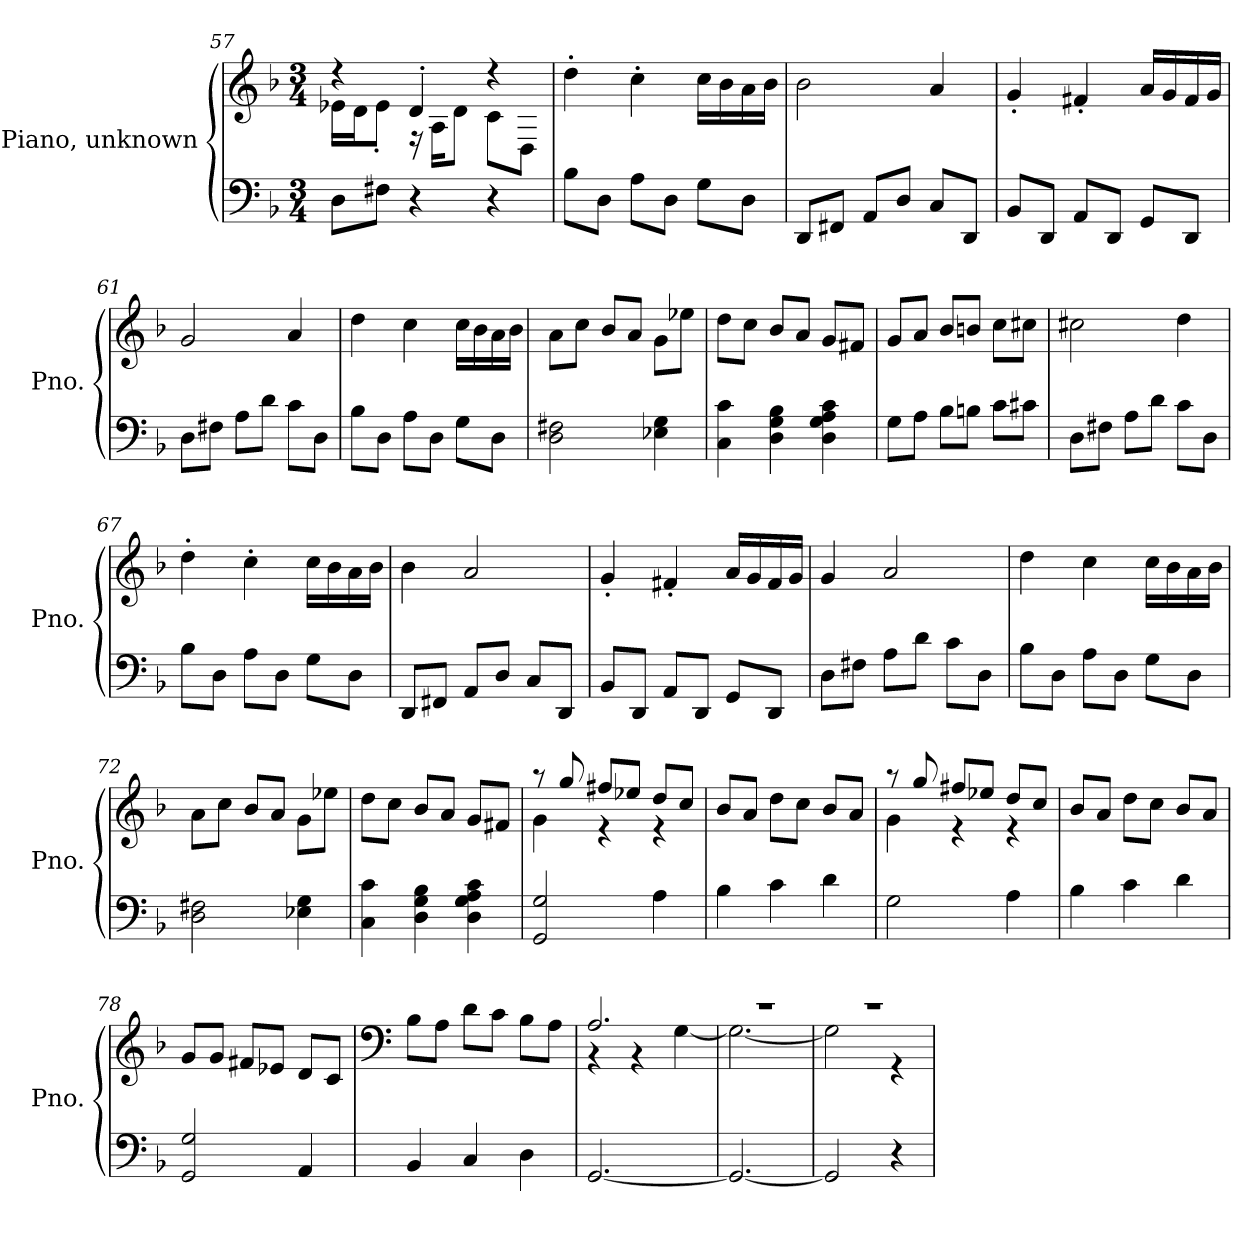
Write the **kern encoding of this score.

**kern	**kern
*part1	*part1
*staff2	*staff1
*I"Piano, unknown	*
*I'Pno.	*
*clefF4	*clefG2
*k[b-]	*k[b-]
*M3/4	*M3/4
=57	=57
*	*^
8D\L	4r	16e-X\LL
.	.	16d\J
8F#X\J	.	8e-'\J
4r	4d'/	16r
.	.	16A\KL
.	.	8d\J
4r	4r	8c\L
.	.	8D\J
*	*v	*v
=58	=58
8B-\L	4dd'\
8D\J	.
8A\L	4cc'\
8D\J	.
8G\L	16cc\LL
.	16b-\
8D\J	16a\
.	16b-\JJ
!!LO:LB:g=z
=59	=59
8DD/L	2b-\
8FF#X/J	.
8AA/L	.
8D/J	.
8C/L	4a/
8DD/J	.
=60	=60
8BB-/L	4g'/
8DD/J	.
8AA/L	4f#X'/
8DD/J	.
8GG/L	16a/LL
.	16g/
8DD/J	16f#/
.	16g/JJ
=61	=61
8D\L	2g/
8F#X\J	.
8A\L	.
8d\J	.
8c\L	4a/
8D\J	.
=62	=62
8B-\L	4dd\
8D\J	.
8A\L	4cc\
8D\J	.
8G\L	16cc\LL
.	16b-\
8D\J	16a\
.	16b-\JJ
=63	=63
2D\ 2F#X\	8a\L
.	8cc\J
.	8b-/L
.	8a/J
4E-X\ 4G\	8g\L
.	8ee-X\J
!!LO:PB:g=z
=64	=64
4C\ 4c\	8dd\L
.	8cc\J
4D\ 4G\ 4B-\	8b-/L
.	8a/J
4D\ 4G\ 4A\ 4c\	8g/L
.	8f#X/J
=65	=65
8G\L	8g/L
8A\J	8a/J
8B-\L	8b-/L
8Bn\J	8bn/J
8c\L	8cc\L
8c#X\J	8cc#X\J
=66	=66
8D\L	2cc#X\
8F#X\J	.
8A\L	.
8d\J	.
8c\L	4dd\
8D\J	.
=67	=67
8B-\L	4dd'\
8D\J	.
8A\L	4cc'\
8D\J	.
8G\L	16cc\LL
.	16b-\
8D\J	16a\
.	16b-\JJ
=68	=68
8DD/L	4b-\
8FF#X/J	.
8AA/L	2a/
8D/J	.
8C/L	.
8DD/J	.
!!LO:LB:g=z
=69	=69
8BB-/L	4g'/
8DD/J	.
8AA/L	4f#X'/
8DD/J	.
8GG/L	16a/LL
.	16g/
8DD/J	16f#/
.	16g/JJ
=70	=70
8D\L	4g/
8F#X\J	.
8A\L	2a/
8d\J	.
8c\L	.
8D\J	.
=71	=71
8B-\L	4dd\
8D\J	.
8A\L	4cc\
8D\J	.
8G\L	16cc\LL
.	16b-\
8D\J	16a\
.	16b-\JJ
=72	=72
2D\ 2F#X\	8a\L
.	8cc\J
.	8b-/L
.	8a/J
4E-X\ 4G\	8g\L
.	8ee-X\J
=73	=73
4C\ 4c\	8dd\L
.	8cc\J
4D\ 4G\ 4B-\	8b-/L
.	8a/J
4D\ 4G\ 4A\ 4c\	8g/L
.	8f#X/J
!!LO:LB:g=z
=74	=74
*	*^
2GG/ 2G/	8r	4g\
.	8gg/	.
.	8ff#X/L	4r
.	8ee-X/J	.
4A\	8dd/L	4r
.	8cc/J	.
*	*v	*v
=75	=75
4B-\	8b-/L
.	8a/J
4c\	8dd\L
.	8cc\J
4d\	8b-/L
.	8a/J
=76	=76
*	*^
2G\	8r	4g\
.	8gg/	.
.	8ff#X/L	4r
.	8ee-X/J	.
4A\	8dd/L	4r
.	8cc/J	.
*	*v	*v
=77	=77
4B-\	8b-/L
.	8a/J
4c\	8dd\L
.	8cc\J
4d\	8b-/L
.	8a/J
=78	=78
2GG/ 2G/	8g/L
.	8g/J
.	8f#X/L
.	8e-X/J
4AA/	8d/L
.	8c/J
!!LO:LB:g=z
=79	=79
*	*clefF4
4BB-/	8B-\L
.	8A\J
4C/	8d\L
.	8c\J
4D\	8B-\L
.	8A\J
=80	=80
*	*^
[2.GG/	2.A/	4r
.	.	4r
.	.	[4G\
=81	=81	=81
2.GG/_	2.r	2.G\_
=82	=82	=82
2GG/]	2.r	2G\]
4r	.	4r
*	*v	*v
=	=
*-	*-
